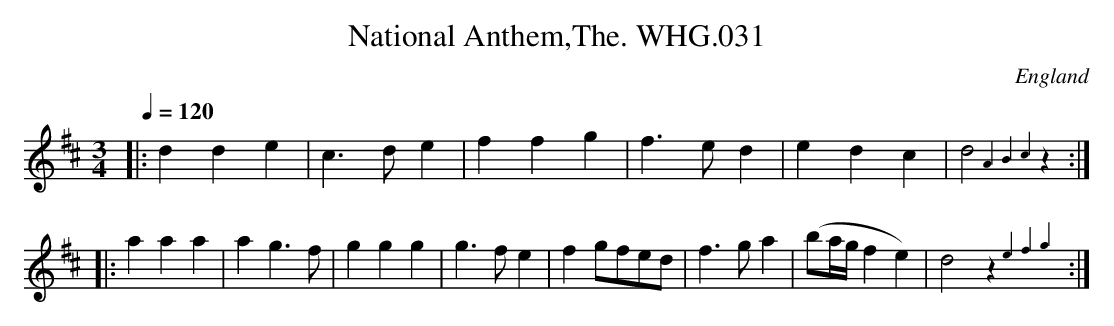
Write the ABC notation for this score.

X:1
T:National Anthem,The. WHG.031
L:1/8
M:3/4
O:England
Q:1/4=120
K:D
|:d2d2 e2|c3d e2|f2f2 g2|f3e d2|\
e2d2 c2|d4{A4B4c4}z2:|
|:a2a2 a2|a2g3f|g2g2 g2|g3f e2|\
f2 gfed|f3g a2|(ba/g/ f2e2)|d4z2{e4f4g4}:|
